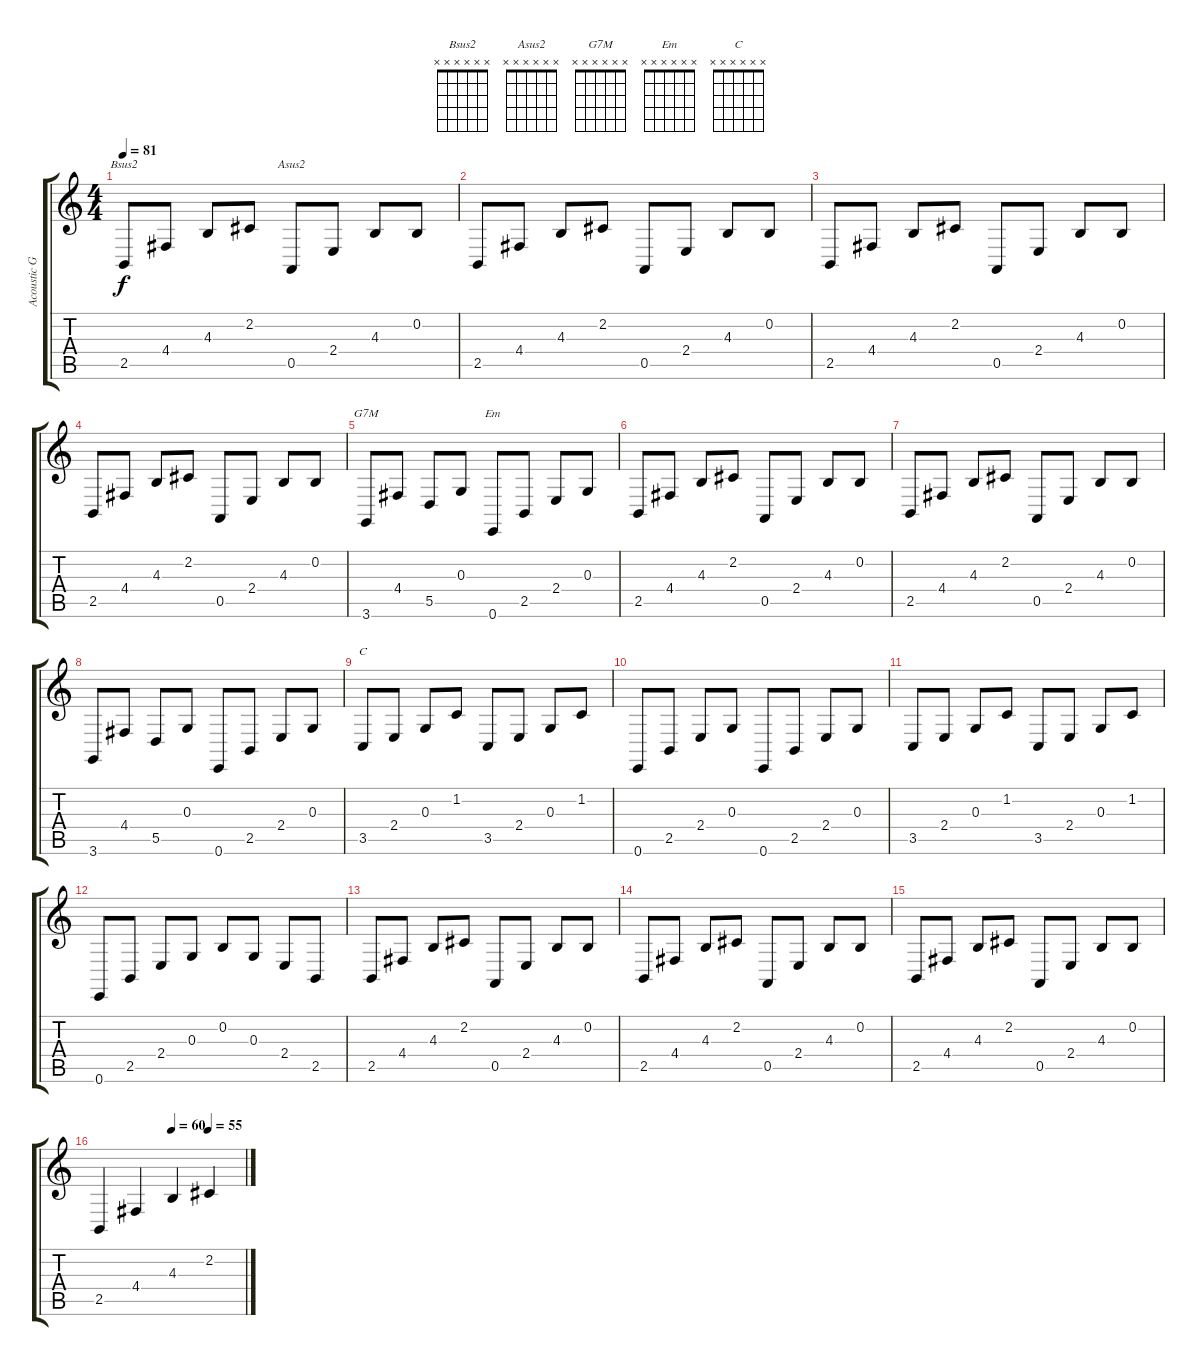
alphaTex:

\track ("Acoustic Guitar" "Acoustic G") {instrument harpsichord}
\staff {score tabs}
\tuning (E4 B3 G3 D3 A2 E2) {hide}
\chord ("Bsus2" x x x x x x) {firstfret 0}
\chord ("Asus2" x x x x x x) {firstfret 0}
\chord ("G7M" x x x x x x) {firstfret 0}
\chord ("Em" x x x x x x) {firstfret 0}
\chord ("C" x x x x x x) {firstfret 0}
\ts (4 4)
\tempo 81
\clef g2
\ks c
2.5.8{ch "Bsus2" dy f instrument harpsichord} 4.4.8 4.3.8 2.2.8 0.5.8{ch "Asus2"} 2.4.8 4.3.8 0.2.8 |
2.5.8 4.4.8 4.3.8 2.2.8 0.5.8 2.4.8 4.3.8 0.2.8 |
2.5.8 4.4.8 4.3.8 2.2.8 0.5.8 2.4.8 4.3.8 0.2.8 |
2.5.8 4.4.8 4.3.8 2.2.8 0.5.8 2.4.8 4.3.8 0.2.8 |
3.6.8{ch "G7M"} 4.4.8 5.5.8 0.3.8 0.6.8{ch "Em"} 2.5.8 2.4.8 0.3.8 |
2.5.8 4.4.8 4.3.8 2.2.8 0.5.8 2.4.8 4.3.8 0.2.8 |
2.5.8 4.4.8 4.3.8 2.2.8 0.5.8 2.4.8 4.3.8 0.2.8 |
3.6.8 4.4.8 5.5.8 0.3.8 0.6.8 2.5.8 2.4.8 0.3.8 |
3.5.8{ch "C"} 2.4.8 0.3.8 1.2.8 3.5.8 2.4.8 0.3.8 1.2.8 |
0.6.8 2.5.8 2.4.8 0.3.8 0.6.8 2.5.8 2.4.8 0.3.8 |
3.5.8 2.4.8 0.3.8 1.2.8 3.5.8 2.4.8 0.3.8 1.2.8 |
0.6.8 2.5.8 2.4.8 0.3.8 0.2.8 0.3.8 2.4.8 2.5.8 |
2.5.8 4.4.8 4.3.8 2.2.8 0.5.8 2.4.8 4.3.8 0.2.8 |
2.5.8 4.4.8 4.3.8 2.2.8 0.5.8 2.4.8 4.3.8 0.2.8 |
2.5.8 4.4.8 4.3.8 2.2.8 0.5.8 2.4.8 4.3.8 0.2.8 |
\tempo (60 0.5)
\tempo (55 0.75)
2.5.4 4.4.4 4.3.4 2.2.4
